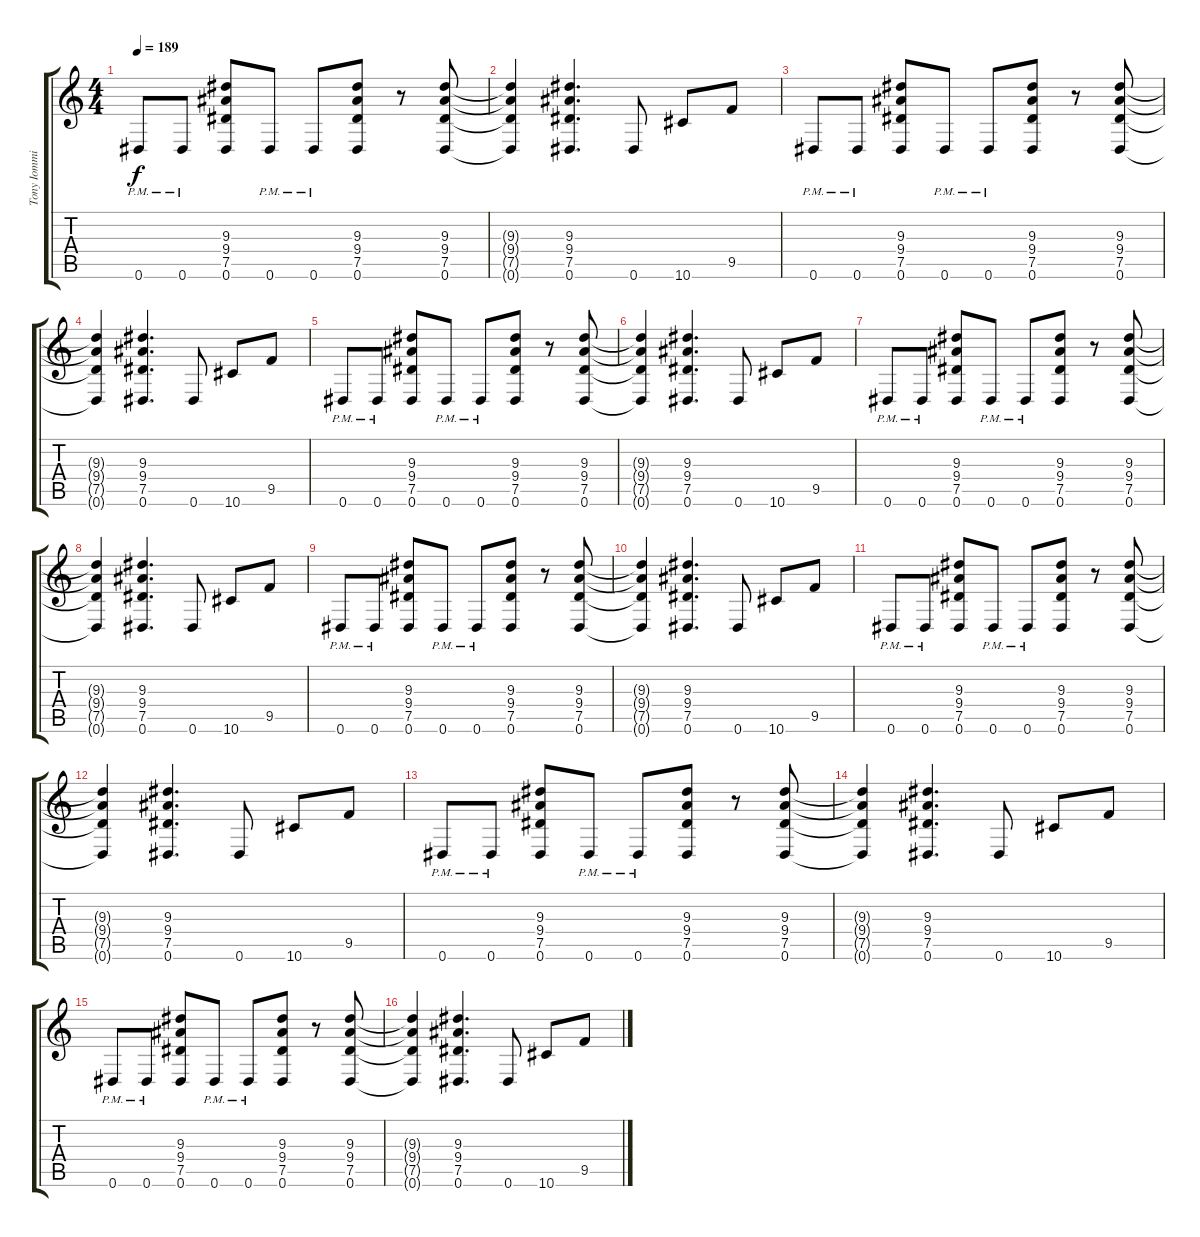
\track ("Tony Iommi (Rh. 2)" "Tony Iommi") {instrument overdrivenguitar}
\staff {score tabs}
\tuning (Eb4 Bb3 Gb3 Db3 Ab2 Eb2) {hide}
\ts (4 4)
\tempo 189
\clef g2
\ks c
0.6{pm}.8{dy f} 0.6{pm}.8 (9.3 9.4 7.5 0.6).8 0.6{pm}.8 0.6{pm}.8 (9.3 9.4 7.5 0.6).8 r.8 (9.3 9.4 7.5 0.6).8 |
(9.3{t} 9.4{t} 7.5{t} 0.6{t}).4 (9.3 9.4 7.5 0.6).4{d} 0.6.8 10.6.8 9.5.8 |
0.6{pm}.8 0.6{pm}.8 (9.3 9.4 7.5 0.6).8 0.6{pm}.8 0.6{pm}.8 (9.3 9.4 7.5 0.6).8 r.8 (9.3 9.4 7.5 0.6).8 |
(9.3{t} 9.4{t} 7.5{t} 0.6{t}).4 (9.3 9.4 7.5 0.6).4{d} 0.6.8 10.6.8 9.5.8 |
0.6{pm}.8 0.6{pm}.8 (9.3 9.4 7.5 0.6).8 0.6{pm}.8 0.6{pm}.8 (9.3 9.4 7.5 0.6).8 r.8 (9.3 9.4 7.5 0.6).8 |
(9.3{t} 9.4{t} 7.5{t} 0.6{t}).4 (9.3 9.4 7.5 0.6).4{d} 0.6.8 10.6.8 9.5.8 |
0.6{pm}.8 0.6{pm}.8 (9.3 9.4 7.5 0.6).8 0.6{pm}.8 0.6{pm}.8 (9.3 9.4 7.5 0.6).8 r.8 (9.3 9.4 7.5 0.6).8 |
(9.3{t} 9.4{t} 7.5{t} 0.6{t}).4 (9.3 9.4 7.5 0.6).4{d} 0.6.8 10.6.8 9.5.8 |
0.6{pm}.8 0.6{pm}.8 (9.3 9.4 7.5 0.6).8 0.6{pm}.8 0.6{pm}.8 (9.3 9.4 7.5 0.6).8 r.8 (9.3 9.4 7.5 0.6).8 |
(9.3{t} 9.4{t} 7.5{t} 0.6{t}).4 (9.3 9.4 7.5 0.6).4{d} 0.6.8 10.6.8 9.5.8 |
0.6{pm}.8 0.6{pm}.8 (9.3 9.4 7.5 0.6).8 0.6{pm}.8 0.6{pm}.8 (9.3 9.4 7.5 0.6).8 r.8 (9.3 9.4 7.5 0.6).8 |
(9.3{t} 9.4{t} 7.5{t} 0.6{t}).4 (9.3 9.4 7.5 0.6).4{d} 0.6.8 10.6.8 9.5.8 |
0.6{pm}.8 0.6{pm}.8 (9.3 9.4 7.5 0.6).8 0.6{pm}.8 0.6{pm}.8 (9.3 9.4 7.5 0.6).8 r.8 (9.3 9.4 7.5 0.6).8 |
(9.3{t} 9.4{t} 7.5{t} 0.6{t}).4 (9.3 9.4 7.5 0.6).4{d} 0.6.8 10.6.8 9.5.8 |
0.6{pm}.8 0.6{pm}.8 (9.3 9.4 7.5 0.6).8 0.6{pm}.8 0.6{pm}.8 (9.3 9.4 7.5 0.6).8 r.8 (9.3 9.4 7.5 0.6).8 |
(9.3{t} 9.4{t} 7.5{t} 0.6{t}).4 (9.3 9.4 7.5 0.6).4{d} 0.6.8 10.6.8 9.5.8
